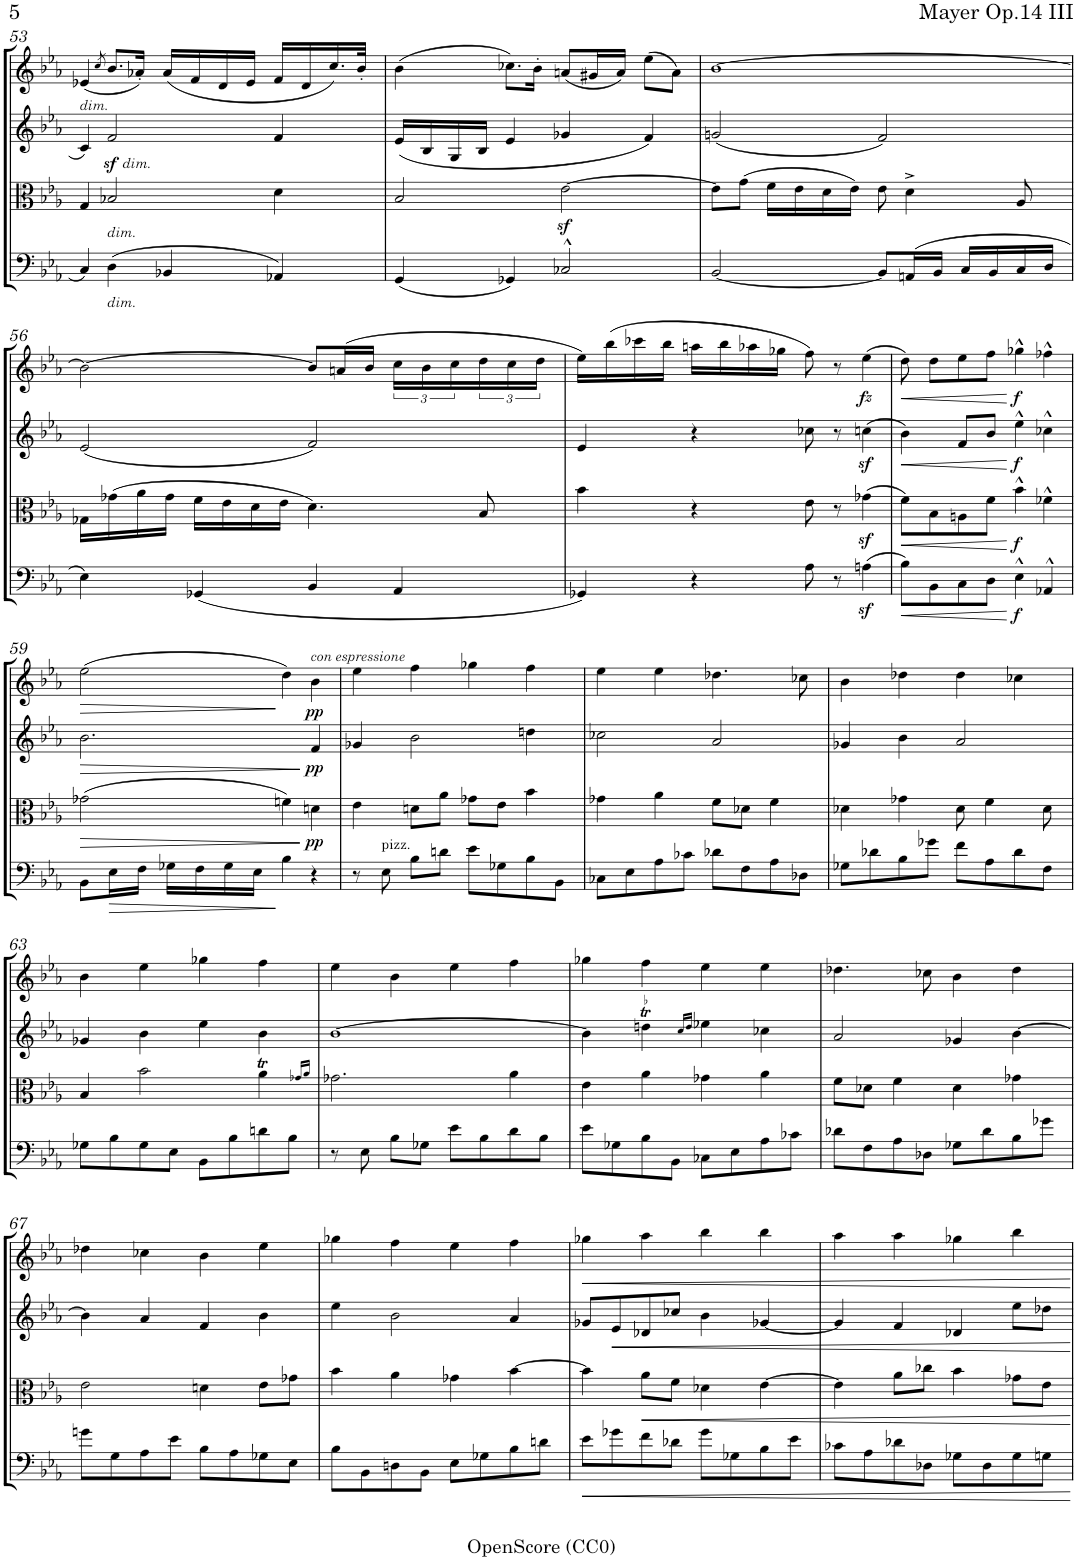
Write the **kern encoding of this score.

**kern	**dynam	**kern	**dynam	**kern	**dynam	**kern	**dynam
*part4	*part4	*part3	*part3	*part2	*part2	*part1	*part1
*staff4	*staff4	*staff3	*staff3	*staff2	*staff2	*staff1	*staff1
*I"Violoncello	*	*I"Viola	*	*I"Violin 2	*	*I"Violin 1	*
*I'Vc	*	*I'Vla	*	*I'Vln	*	*I'Vln	*
!!LO:PB:g=z
*clefF4	*	*clefC3	*	*clefG2	*	*clefG2	*
*k[b-e-a-]	*	*k[b-e-a-]	*	*k[b-e-a-]	*	*k[b-e-a-]	*
*M4/4	*	*M4/4	*	*M4/4	*	*M4/4	*
*met(c)	*	*met(c)	*	*met(c)	*	*met(c)	*
=53	=53	=53	=53	=53	=53	=53	=53
!	!	!	!	!	!	!LO:TX:b:i:t=dim.	!
4C/	.	4G/	.	4c/	.	(4e-X/	.
.	.	.	.	.	.	8qcc/	.
!	!	!	!	!LO:TX:b:i:t=dim.	!	!	!
!	!	!LO:TX:b:i:t=dim.	!	!	!	!	!
!LO:TX:b:i:t=dim.	!	!	!	!	!	!	!
(4D\	.	2B-X/	.	2fz</	.	8.b-/L	.
.	.	.	.	.	.	16a-X'/Jk)	.
4BB-X/	.	.	.	.	.	(16a-/LL	.
.	.	.	.	.	.	16f/	.
.	.	.	.	.	.	16d/	.
.	.	.	.	.	.	16e-/JJ	.
4AA-X/)	.	4d\	.	4f/	.	16f/LL	.
.	.	.	.	.	.	16d/	.
.	.	.	.	.	.	16.cc/)	.
.	.	.	.	.	.	32b-'/JJk	.
=54	=54	=54	=54	=54	=54	=54	=54
(4GG/	.	2B-/	.	(16e-/LL	.	(4b-\	.
.	.	.	.	16B-/	.	.	.
.	.	.	.	16G/	.	.	.
.	.	.	.	16B-/JJ	.	.	.
4GG-X/)	.	.	.	4e-/	.	8.cc-X\L)	.
.	.	.	.	.	.	16b-'\Jk	.
2C-X^^/	.	[2e-z<\	.	4g-X/	.	(8an/L	.
.	.	.	.	.	.	16g#X/L	.
.	.	.	.	.	.	16a/JJ)	.
.	.	.	.	4f/)	.	(8ee-\L	.
.	.	.	.	.	.	8a\J)	.
=55	=55	=55	=55	=55	=55	=55	=55
[2BB-/	.	8e-\L]	.	(2gn/	.	[1b-	.
.	.	(8g\J	.	.	.	.	.
.	.	16f\LL	.	.	.	.	.
.	.	16e-\	.	.	.	.	.
.	.	16d\	.	.	.	.	.
.	.	16e-\JJ)	.	.	.	.	.
8BB-/L]	.	8e-\	.	2f/)	.	.	.
(16AAn/L	.	4d^\	.	.	.	.	.
16BB-/JJ	.	.	.	.	.	.	.
16C/LL	.	.	.	.	.	.	.
16BB-/	.	.	.	.	.	.	.
16C/	.	8A-/	.	.	.	.	.
16D/JJ	.	.	.	.	.	.	.
!!LO:LB:g=z
=56	=56	=56	=56	=56	=56	=56	=56
4E-\)	.	16G-X\LL	.	(2e-/	.	2b-\_	.
.	.	(16g-X\	.	.	.	.	.
.	.	16a-\	.	.	.	.	.
.	.	16g-\JJ	.	.	.	.	.
(4GG-X/	.	16f\LL	.	.	.	.	.
.	.	16e-\	.	.	.	.	.
.	.	16d\	.	.	.	.	.
.	.	16e-\JJ	.	.	.	.	.
4BB-/	.	4.d\)	.	2f/)	.	8b-/L]	.
.	.	.	.	.	.	(16an/L	.
.	.	.	.	.	.	16b-/JJ	.
4AA-/	.	.	.	.	.	24cc\LL	.
.	.	.	.	.	.	24b-\	.
.	.	.	.	.	.	24cc\	.
.	.	8B-/	.	.	.	24dd\	.
.	.	.	.	.	.	24cc\	.
.	.	.	.	.	.	24dd\JJ	.
=57	=57	=57	=57	=57	=57	=57	=57
4GG-X/)	.	4b-\	.	4e-/	.	16ee-\LL)	.
.	.	.	.	.	.	(16bb-\	.
.	.	.	.	.	.	16ccc-X\	.
.	.	.	.	.	.	16bb-\JJ	.
4r	.	4r	.	4r	.	16aan\LL	.
.	.	.	.	.	.	16bb-\	.
.	.	.	.	.	.	16aa-X\	.
.	.	.	.	.	.	16gg-X\JJ	.
8A-\	.	8e-\	.	8cc-X\	.	8ff\)	.
8r	.	8r	.	8r	.	8r	.
!	!	!	!	!	!	!	!LO:DY:b
(4Anz<\	.	(4g-Xz<\	.	(4ccnz<\	.	(4ee-\	fz
=58	=58	=58	=58	=58	=58	=58	=58
!	!LO:HP:b	!	!LO:HP:b	!	!LO:HP:b	!	!LO:HP:b
8B-\L)	<	8f\L)	<	4b-\)	<	8dd\)	<
8BB-\	.	8B-\	.	.	.	8dd\L	.
8C\	.	8An\	.	8f/L	.	8ee-\	.
8D\J	.	8f\J	.	8b-/J	.	8ff\J	.
!	!LO:DY:n=1:b	!	!LO:DY:n=1:b	!	!LO:DY:n=1:b	!	!LO:DY:n=1:b
4E-^^\	[ f	4b-^^\	[ f	4ee-^^\	[ f	4gg-X^^\	[ f
4AA-X^^/	.	4f-X^^\	.	4cc-X^^\	.	4ff-X^^\	.
!!LO:LB:g=z
=59	=59	=59	=59	=59	=59	=59	=59
!	!	!	!LO:HP:b	!	!LO:HP:b	!	!LO:HP:b
8BB-\L	.	(2g-X\	>	2.b-\	>	(2ee-\	>
!	!LO:HP:b	!	!	!	!	!	!
16E-\L	>	.	.	.	.	.	.
16F\JJ	.	.	.	.	.	.	.
16G-X\LL	.	.	.	.	.	.	.
16F\	.	.	.	.	.	.	.
16G-\	.	.	.	.	.	.	.
16E-\JJ	.	.	.	.	.	.	.
4B-\	]	4fn\)	.	.	.	4dd\)	]
!	!	!	!	!	!	!LO:TX:a:i:t=con espressione	!
!	!	!	!LO:DY:n=1:b	!	!LO:DY:n=1:b	!	!LO:DY:b
4r	.	4dn\	] pp	4f/	] pp	4b-\	pp
=60	=60	=60	=60	=60	=60	=60	=60
8r	.	4e-\	.	4g-X/	.	4ee-\	.
!LO:TX:a:t=pizz.	!	!	!	!	!	!	!
8E-\	.	.	.	.	.	.	.
8B-\L	.	8dn\L	.	2b-\	.	4ff\	.
8dn\J	.	8a-\J	.	.	.	.	.
8e-\L	.	8g-X\L	.	.	.	4gg-X\	.
8G-X\	.	8e-\J	.	.	.	.	.
8B-\	.	4b-\	.	4ddn\	.	4ff\	.
8BB-\J	.	.	.	.	.	.	.
=61	=61	=61	=61	=61	=61	=61	=61
8C-X\L	.	4g-X\	.	2cc-X\	.	4ee-\	.
8E-\	.	.	.	.	.	.	.
8A-\	.	4a-\	.	.	.	4ee-\	.
8c-X\J	.	.	.	.	.	.	.
8d-X\L	.	8f\L	.	2a-/	.	4.dd-X\	.
8F\	.	8d-X\J	.	.	.	.	.
8A-\	.	4f\	.	.	.	.	.
8D-X\J	.	.	.	.	.	8cc-X\	.
=62	=62	=62	=62	=62	=62	=62	=62
8G-X\L	.	4d-X\	.	4g-X/	.	4b-\	.
8d-X\	.	.	.	.	.	.	.
8B-\	.	4g-X\	.	4b-\	.	4dd-X\	.
8g-X\J	.	.	.	.	.	.	.
8f\L	.	8d-\	.	2a-/	.	4dd-\	.
8A-\	.	4f\	.	.	.	.	.
8d-\	.	.	.	.	.	4cc-X\	.
8F\J	.	8d-\	.	.	.	.	.
!!LO:LB:g=z
=63	=63	=63	=63	=63	=63	=63	=63
8G-X\L	.	4B-/	.	4g-X/	.	4b-\	.
8B-\	.	.	.	.	.	.	.
8G-\	.	2b-\	.	4b-\	.	4ee-\	.
8E-\J	.	.	.	.	.	.	.
8BB-\L	.	.	.	4ee-\	.	4gg-X\	.
8B-\	.	.	.	.	.	.	.
8dn\	.	4a-T\	.	4b-\	.	4ff\	.
8B-\J	.	.	.	.	.	.	.
.	.	16qg-X/LL	.	.	.	.	.
.	.	16qa-/JJ	.	.	.	.	.
=64	=64	=64	=64	=64	=64	=64	=64
8r	.	2.g-X\	.	[1b-	.	4ee-\	.
8E-\	.	.	.	.	.	.	.
8B-\L	.	.	.	.	.	4b-\	.
8G-X\J	.	.	.	.	.	.	.
8e-\L	.	.	.	.	.	4ee-\	.
8B-\	.	.	.	.	.	.	.
8d\	.	4a-\	.	.	.	4ff\	.
8B-\J	.	.	.	.	.	.	.
=65	=65	=65	=65	=65	=65	=65	=65
8e-\L	.	4e-\	.	4b-\]	.	4gg-X\	.
8G-X\	.	.	.	.	.	.	.
!	!	!	!	!LO:TR:acc=-	!	!	!
8B-\	.	4a-\	.	4ddnt\	.	4ff\	.
8BB-\J	.	.	.	.	.	.	.
.	.	.	.	16qcc/LL	.	.	.
.	.	.	.	16qdd/JJ	.	.	.
8C-X\L	.	4g-X\	.	4ee-X\	.	4ee-\	.
8E-\	.	.	.	.	.	.	.
8A-\	.	4a-\	.	4cc-X\	.	4ee-\	.
8c-X\J	.	.	.	.	.	.	.
=66	=66	=66	=66	=66	=66	=66	=66
8d-X\L	.	8f\L	.	2a-/	.	4.dd-X\	.
8F\	.	8d-X\J	.	.	.	.	.
8A-\	.	4f\	.	.	.	.	.
8D-X\J	.	.	.	.	.	8cc-X\	.
8G-X\L	.	4d-\	.	4g-X/	.	4b-\	.
8d-\	.	.	.	.	.	.	.
8B-\	.	4g-X\	.	[4b-\	.	4dd-\	.
8g-X\J	.	.	.	.	.	.	.
!!LO:LB:g=z
=67	=67	=67	=67	=67	=67	=67	=67
8gn\L	.	2e-\	.	4b-\]	.	4dd-X\	.
8G\	.	.	.	.	.	.	.
8A-\	.	.	.	4a-/	.	4cc-X\	.
8e-\J	.	.	.	.	.	.	.
8B-\L	.	4dn\	.	4f/	.	4b-\	.
8A-\	.	.	.	.	.	.	.
8G-X\	.	8e-\L	.	4b-\	.	4ee-\	.
8E-\J	.	8g-X\J	.	.	.	.	.
=68	=68	=68	=68	=68	=68	=68	=68
8B-\L	.	4b-\	.	4ee-\	.	4gg-X\	.
8BB-\	.	.	.	.	.	.	.
8Dn\	.	4a-\	.	2b-\	.	4ff\	.
8BB-\J	.	.	.	.	.	.	.
8E-\L	.	4g-X\	.	.	.	4ee-\	.
8G-X\	.	.	.	.	.	.	.
8B-\	.	[4b-\	.	4a-/	.	4ff\	.
8dn\J	.	.	.	.	.	.	.
=69	=69	=69	=69	=69	=69	=69	=69
8e-\L	.	4b-\]	.	8g-X/L	.	4gg-X\	.
8g-X\	.	.	.	8e-/	.	.	.
8f\	.	8a-\L	.	8d-X/	.	4aa-\	.
8d-X\J	.	8f\J	.	8cc-X/J	.	.	.
8g-\L	.	4d-X\	.	4b-\	.	4bb-\	.
8G-X\	.	.	.	.	.	.	.
8B-\	.	[4e-\	.	[4g-X/	.	4bb-\	.
8e-\J	.	.	.	.	.	.	.
=70	=70	=70	=70	=70	=70	=70	=70
8c-X\L	.	4e-\]	.	4g-/]	.	4aa-\	.
8A-\	.	.	.	.	.	.	.
8d-X\	.	8a-\L	.	4f/	.	4aa-\	.
8D-X\J	.	8cc-X\J	.	.	.	.	.
8G-X\L	.	4b-\	.	4d-X/	.	4gg-X\	.
8D-\	.	.	.	.	.	.	.
8G-\	.	8g-X\L	.	8ee-\L	.	4bb-\	.
8Gn\J	.	8e-\J	.	8dd-X\J	.	.	.
=	=	=	=	=	=	=	=
*-	*-	*-	*-	*-	*-	*-	*-
